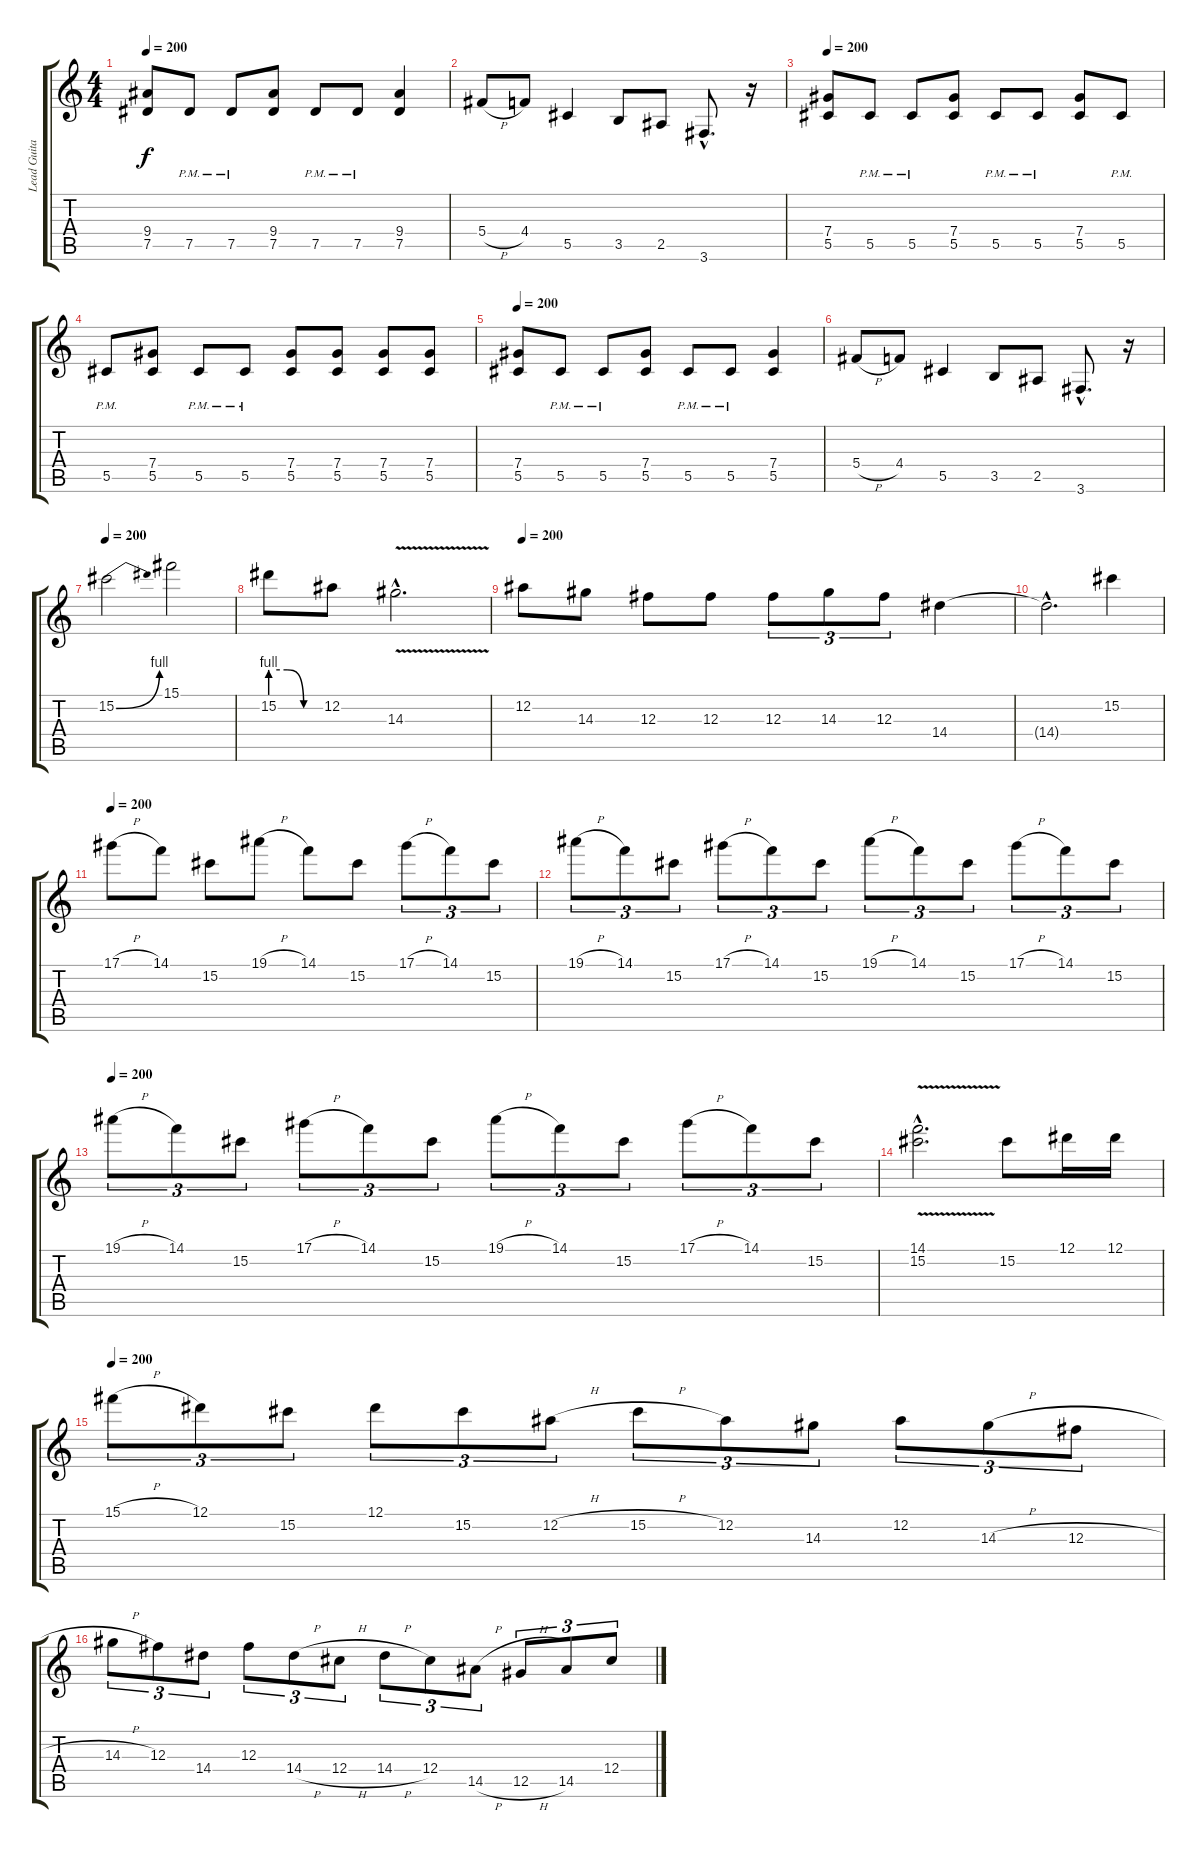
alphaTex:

\track ("Lead Guitar" "Lead Guita") {instrument distortionguitar}
\staff {score tabs}
\tuning (Eb4 Bb3 Gb3 Db3 Ab2 Eb2) {hide}
\ts (4 4)
\tempo 200
\clef g2
\ks c
(9.4 7.5).8{dy f} 7.5{pm}.8 7.5{pm}.8 (9.4 7.5).8 7.5{pm}.8 7.5{pm}.8 (9.4 7.5).4 |
5.4{h}.8 4.4.8 5.5.4 3.5.8 2.5.8 3.6{hac}.8{d} r.16 |
\tempo 200
(7.4 5.5).8 5.5{pm}.8 5.5{pm}.8 (7.4 5.5).8 5.5{pm}.8 5.5{pm}.8 (7.4 5.5).8 5.5{pm}.8 |
5.5{pm}.8 (7.4 5.5).8 5.5{pm}.8 5.5{pm}.8 (7.4 5.5).8 (7.4 5.5).8 (7.4 5.5).8 (7.4 5.5).8 |
\tempo 200
(7.4 5.5).8 5.5{pm}.8 5.5{pm}.8 (7.4 5.5).8 5.5{pm}.8 5.5{pm}.8 (7.4 5.5).4 |
5.4{h}.8 4.4.8 5.5.4 3.5.8 2.5.8 3.6{hac}.8{d} r.16 |
\tempo 200
15.2{be (bend 0 0 60 4)}.2{volume 12} 15.1.2 |
15.2{be (custom 0 4 20 4 40 0 60 0)}.8 12.2.8 14.3{v hac}.2{d} |
\tempo 200
12.2.8 14.3.8 12.3.8 12.3.8 12.3.8{tu (3 2)} 14.3.8{tu (3 2)} 12.3.8{tu (3 2)} 14.4.4 |
14.4{hac t}.2{d} 15.2.4 |
\tempo 200
17.1{h}.8 14.1.8 15.2.8 19.1{h}.8 14.1.8 15.2.8 17.1{h}.8{tu (3 2)} 14.1.8{tu (3 2)} 15.2.8{tu (3 2)} |
19.1{h}.8{tu (3 2)} 14.1.8{tu (3 2)} 15.2.8{tu (3 2)} 17.1{h}.8{tu (3 2)} 14.1.8{tu (3 2)} 15.2.8{tu (3 2)} 19.1{h}.8{tu (3 2)} 14.1.8{tu (3 2)} 15.2.8{tu (3 2)} 17.1{h}.8{tu (3 2)} 14.1.8{tu (3 2)} 15.2.8{tu (3 2)} |
\tempo 200
19.1{h}.8{tu (3 2)} 14.1.8{tu (3 2)} 15.2.8{tu (3 2)} 17.1{h}.8{tu (3 2)} 14.1.8{tu (3 2)} 15.2.8{tu (3 2)} 19.1{h}.8{tu (3 2)} 14.1.8{tu (3 2)} 15.2.8{tu (3 2)} 17.1{h}.8{tu (3 2)} 14.1.8{tu (3 2)} 15.2.8{tu (3 2)} |
(14.1{v hac} 15.2{v hac}).2{d} 15.2.8 12.1.16 12.1.16 |
\tempo 200
15.1{h}.8{tu (3 2)} 12.1.8{tu (3 2)} 15.2.8{tu (3 2)} 12.1.8{tu (3 2)} 15.2.8{tu (3 2)} 12.2{h}.8{tu (3 2)} 15.2{h}.8{tu (3 2)} 12.2.8{tu (3 2)} 14.3.8{tu (3 2)} 12.2.8{tu (3 2)} 14.3{h}.8{tu (3 2)} 12.3{h}.8{tu (3 2)} |
14.3{h}.8{tu (3 2)} 12.3.8{tu (3 2)} 14.4.8{tu (3 2)} 12.3.8{tu (3 2)} 14.4{h}.8{tu (3 2)} 12.4{h}.8{tu (3 2)} 14.4{h}.8{tu (3 2)} 12.4.8{tu (3 2)} 14.5{h}.8{tu (3 2)} 12.5{h}.8{tu (3 2)} 14.5.8{tu (3 2)} 12.4.8{tu (3 2)}
